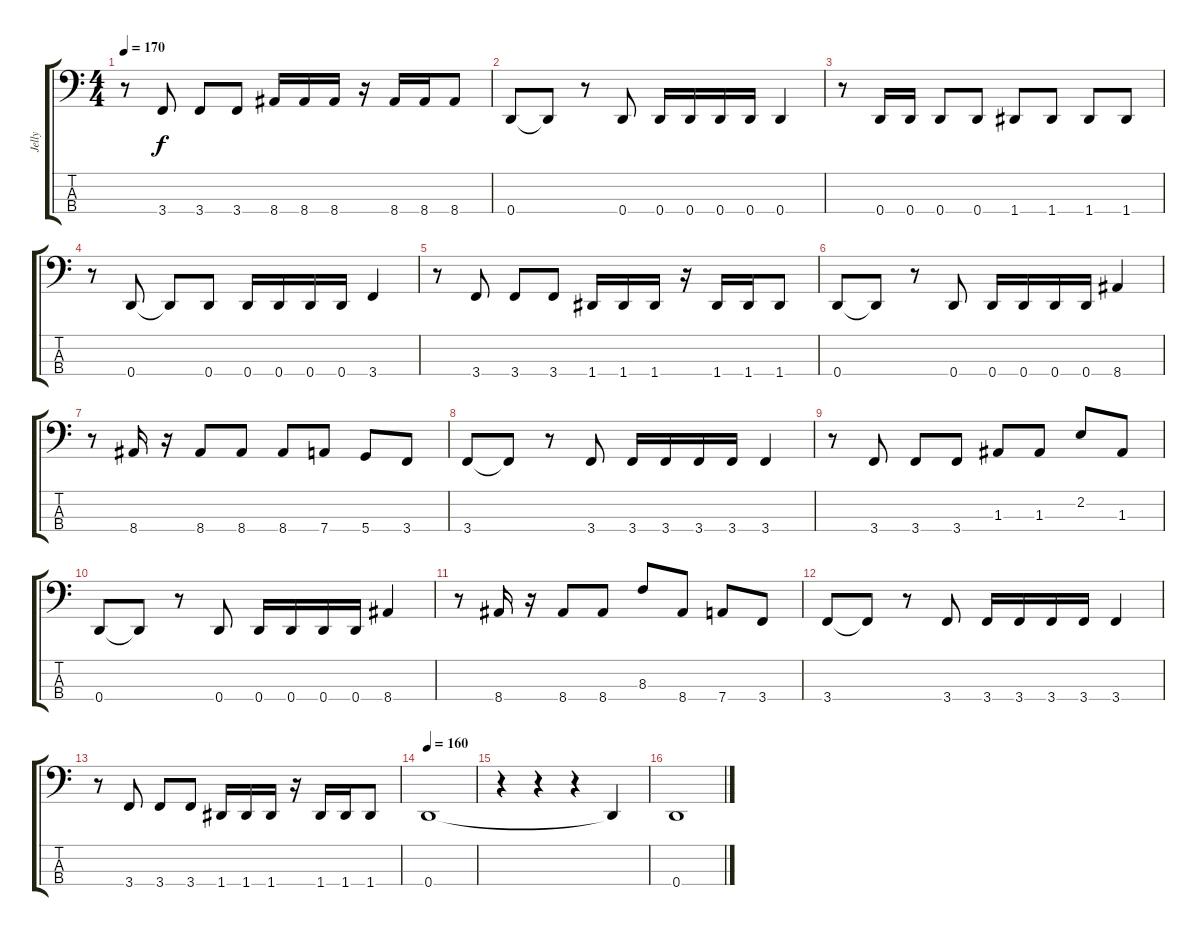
\track ("Jelly" "Jelly") {instrument electricbassfinger}
\staff {score tabs}
\tuning (G2 D2 A1 D1) {hide}
\ts (4 4)
\tempo 170
\clef f4
\ks c
r.8{dy f} 3.4.8 3.4.8 3.4.8 8.4.16 8.4.16 8.4.16 r.16 8.4.16 8.4.16 8.4.8 |
0.4.8 0.4{t}.8 r.8 0.4.8 0.4.16 0.4.16 0.4.16 0.4.16 0.4.4 |
r.8 0.4.16 0.4.16 0.4.8 0.4.8 1.4.8 1.4.8 1.4.8 1.4.8 |
r.8 0.4.8 0.4{t}.8 0.4.8 0.4.16 0.4.16 0.4.16 0.4.16 3.4.4 |
r.8 3.4.8 3.4.8 3.4.8 1.4.16 1.4.16 1.4.16 r.16 1.4.16 1.4.16 1.4.8 |
0.4.8 0.4{t}.8 r.8 0.4.8 0.4.16 0.4.16 0.4.16 0.4.16 8.4.4 |
r.8 8.4.16 r.16 8.4.8 8.4.8 8.4.8 7.4.8 5.4.8 3.4.8 |
3.4.8 3.4{t}.8 r.8 3.4.8 3.4.16 3.4.16 3.4.16 3.4.16 3.4.4 |
r.8 3.4.8 3.4.8 3.4.8 1.3.8 1.3.8 2.2.8 1.3.8 |
0.4.8 0.4{t}.8 r.8 0.4.8 0.4.16 0.4.16 0.4.16 0.4.16 8.4.4 |
r.8 8.4.16 r.16 8.4.8 8.4.8 8.3.8 8.4.8 7.4.8 3.4.8 |
3.4.8 3.4{t}.8 r.8 3.4.8 3.4.16 3.4.16 3.4.16 3.4.16 3.4.4 |
r.8 3.4.8 3.4.8 3.4.8 1.4.16 1.4.16 1.4.16 r.16 1.4.16 1.4.16 1.4.8 |
\tempo 160
0.4.1 |
r.4 r.4 r.4 0.4{t}.4 |
0.4.1
